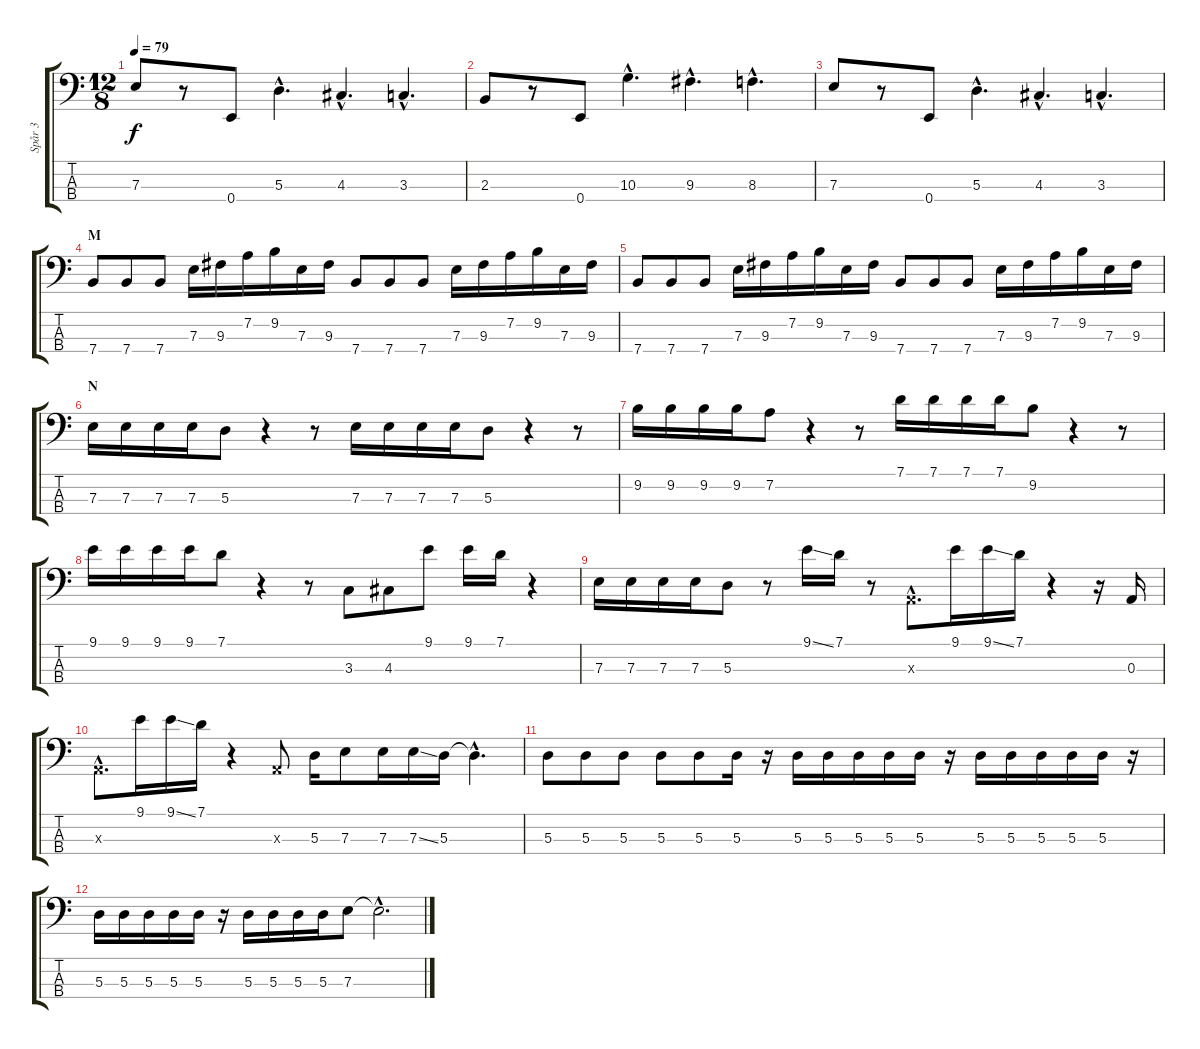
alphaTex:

\track ("Spår 3" "Spår 3") {instrument electricbassfinger}
\staff {score tabs}
\tuning (G2 D2 A1 E1) {hide}
\ts (12 8)
\tempo 79
\clef f4
\ks c
7.3.8{dy f} r.8 0.4.8 5.3{hac}.4{d} 4.3{hac}.4{d} 3.3{hac}.4{d} |
2.3.8 r.8 0.4.8 10.3{hac}.4{d} 9.3{hac}.4{d} 8.3{hac}.4{d} |
7.3.8 r.8 0.4.8 5.3{hac}.4{d} 4.3{hac}.4{d} 3.3{hac}.4{d} |
\section ("" "M")
7.4.8 7.4.8 7.4.8 7.3.16 9.3.16 7.2.16 9.2.16 7.3.16 9.3.16 7.4.8 7.4.8 7.4.8 7.3.16 9.3.16 7.2.16 9.2.16 7.3.16 9.3.16 |
7.4.8 7.4.8 7.4.8 7.3.16 9.3.16 7.2.16 9.2.16 7.3.16 9.3.16 7.4.8 7.4.8 7.4.8 7.3.16 9.3.16 7.2.16 9.2.16 7.3.16 9.3.16 |
\section ("" "N")
7.3.16 7.3.16 7.3.16 7.3.16 5.3.8 r.4 r.8 7.3.16 7.3.16 7.3.16 7.3.16 5.3.8 r.4 r.8 |
9.2.16 9.2.16 9.2.16 9.2.16 7.2.8 r.4 r.8 7.1.16 7.1.16 7.1.16 7.1.16 9.2.8 r.4 r.8 |
9.1.16 9.1.16 9.1.16 9.1.16 7.1.8 r.4 r.8 3.3.8 4.3.8 9.1.8 9.1.16 7.1.16 r.4 |
7.3.16 7.3.16 7.3.16 7.3.16 5.3.8 r.8 9.1{ss}.16 7.1.16 r.8 0.3{hac x}.8{d} 9.1.16 9.1{ss}.16 7.1.16 r.4 r.16 0.3.16 |
0.3{hac x}.8{d} 9.1.16 9.1{ss}.16 7.1.16 r.4 0.3{x}.8 5.3.16 7.3.8 7.3.16 7.3{ss}.16 5.3.16 5.3{hac t}.4{d} |
5.3.8 5.3.8 5.3.8 5.3.8 5.3.8 5.3.16 r.16 5.3.16 5.3.16 5.3.16 5.3.16 5.3.16 r.16 5.3.16 5.3.16 5.3.16 5.3.16 5.3.16 r.16 |
5.3.16 5.3.16 5.3.16 5.3.16 5.3.16 r.16 5.3.16 5.3.16 5.3.16 5.3.16 7.3.8 7.3{hac t}.2{d}
